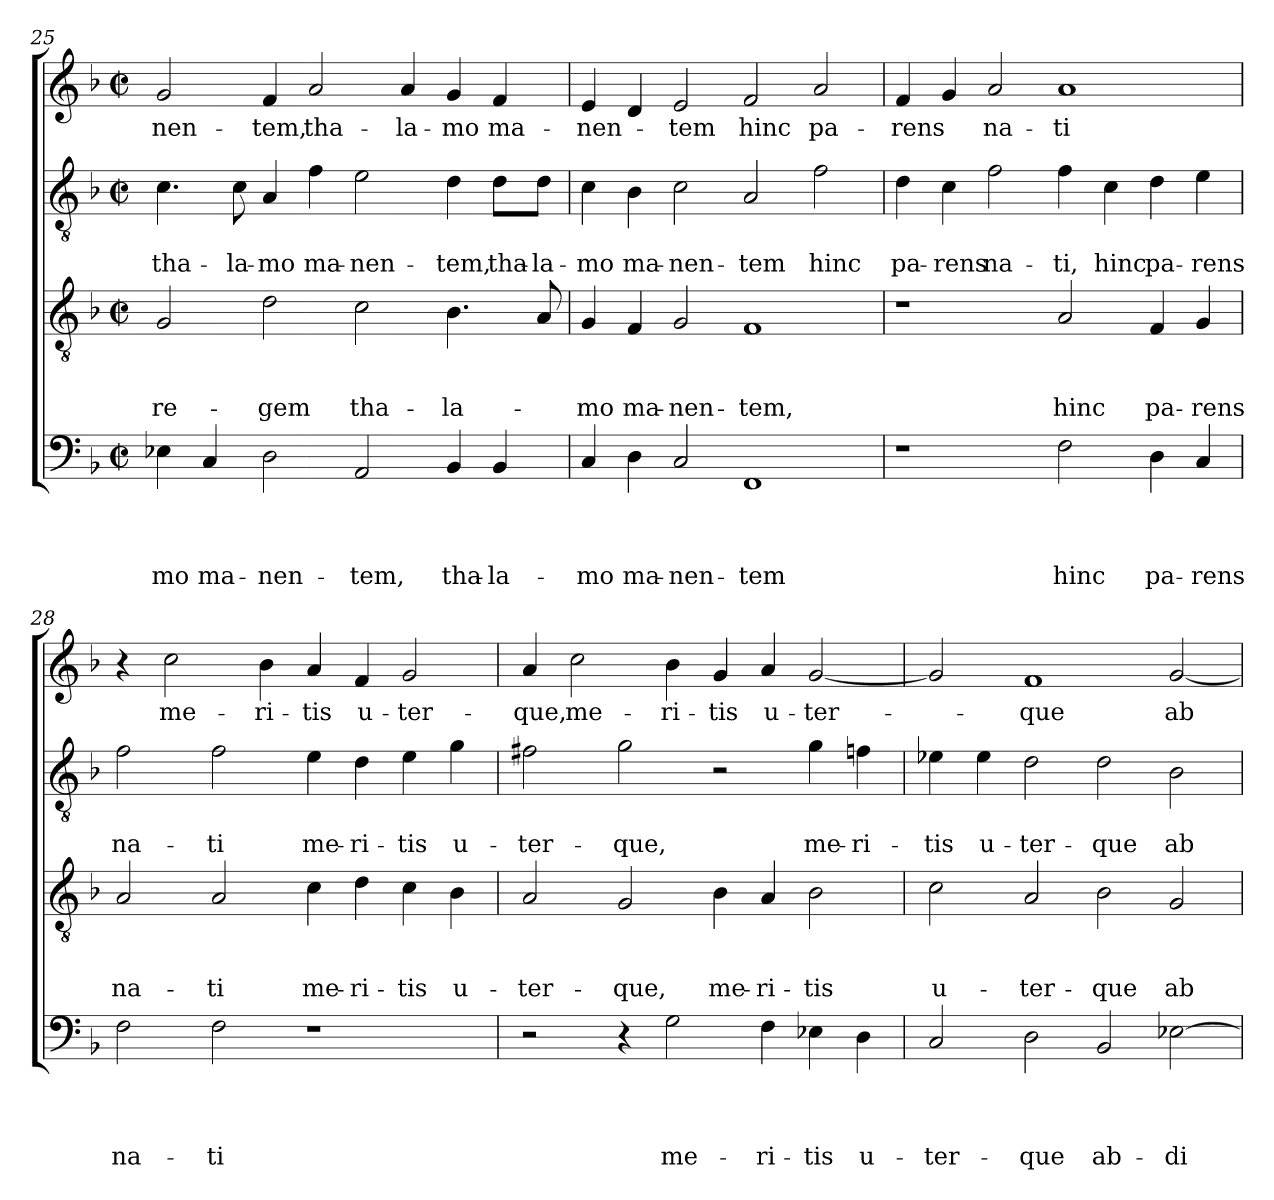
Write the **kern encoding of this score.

**kern	**text	**text	**text	**text	**kern	**text	**text	**text	**kern	**text	**text	**kern	**text
*part4	*part4	*part4	*part4	*part4	*part3	*part3	*part3	*part3	*part2	*part2	*part2	*part1	*part1
*staff4	*staff4	*staff4	*staff4	*staff4	*staff3	*staff3	*staff3	*staff3	*staff2	*staff2	*staff2	*staff1	*staff1
!!LO:LB:g=z
*clefF4	*	*	*	*	*clefGv2	*	*	*	*clefGv2	*	*	*clefG2	*
*k[b-]	*	*	*	*	*k[b-]	*	*	*	*k[b-]	*	*	*k[b-]	*
*F:	*	*	*	*	*F:	*	*	*	*F:	*	*	*F:	*
*M2/2	*	*	*	*	*M2/2	*	*	*	*M2/2	*	*	*M2/2	*
*met(c|)	*	*	*	*	*met(c|)	*	*	*	*met(c|)	*	*	*met(c|)	*
=25	=25	=25	=25	=25	=25	=25	=25	=25	=25	=25	=25	=25	=25
!	!	!	!	!LO:LY:b	!	!	!	!LO:LY:b	!	!	!LO:LY:b	!	!LO:LY:b
4E-X\	.	.	.	-mo	2G/	.	.	re-	4.c\	.	tha-	2g/	-nen-
!	!	!	!	!LO:LY:b	!	!	!	!	!	!	!	!	!
4C/	.	.	.	ma-	.	.	.	.	.	.	.	.	.
!	!	!	!	!	!	!	!	!	!	!	!LO:LY:b	!	!
.	.	.	.	.	.	.	.	.	8c\	.	-la-	.	.
!	!	!	!	!LO:LY:b	!	!	!	!LO:LY:b	!	!	!LO:LY:b	!	!LO:LY:b
2D\	.	.	.	-nen-	2d\	.	.	-gem	4A/	.	-mo	4f/	-tem,
!	!	!	!	!	!	!	!	!	!	!	!LO:LY:b	!	!LO:LY:b
.	.	.	.	.	.	.	.	.	4f\	.	ma-	2a/	tha-
!	!	!	!	!LO:LY:b	!	!	!	!LO:LY:b	!	!	!LO:LY:b	!	!
2AA/	.	.	.	-tem,	2c\	.	.	tha-	2e\	.	-nen-	.	.
!	!	!	!	!	!	!	!	!	!	!	!	!	!LO:LY:b
.	.	.	.	.	.	.	.	.	.	.	.	4a/	-la-
!	!	!	!	!LO:LY:b	!	!	!	!LO:LY:b	!	!	!LO:LY:b	!	!LO:LY:b
4BB-/	.	.	.	tha-	4.B-\	.	.	-la-	4d\	.	-tem,	4g/	-mo
!	!	!	!	!LO:LY:b	!	!	!	!	!	!	!LO:LY:b	!	!LO:LY:b
4BB-/	.	.	.	-la-	.	.	.	.	8d\L	.	tha-	4f/	ma-
!	!	!	!	!	!	!	!	!	!	!	!LO:LY:b	!	!
.	.	.	.	.	8A/	.	.	.	8d\J	.	-la-	.	.
=26	=26	=26	=26	=26	=26	=26	=26	=26	=26	=26	=26	=26	=26
!	!	!	!	!LO:LY:b	!	!	!	!LO:LY:b	!	!	!LO:LY:b	!	!LO:LY:b
4C/	.	.	.	-mo	4G/	.	.	-mo	4c\	.	-mo	4e/	-nen-
!	!	!	!	!LO:LY:b	!	!	!	!LO:LY:b	!	!	!LO:LY:b	!	!
4D\	.	.	.	ma-	4F/	.	.	ma-	4B-\	.	ma-	4d/	.
!	!	!	!	!LO:LY:b	!	!	!	!LO:LY:b	!	!	!LO:LY:b	!	!LO:LY:b
2C/	.	.	.	-nen-	2G/	.	.	-nen-	2c\	.	-nen-	2e/	-tem
!	!	!	!	!LO:LY:b	!	!	!	!LO:LY:b	!	!	!LO:LY:b	!	!LO:LY:b
1FF	.	.	.	-tem	1F	.	.	-tem,	2A/	.	-tem	2f/	hinc
!	!	!	!	!	!	!	!	!	!	!	!LO:LY:b	!	!LO:LY:b
.	.	.	.	.	.	.	.	.	2f\	.	hinc	2a/	pa-
=27	=27	=27	=27	=27	=27	=27	=27	=27	=27	=27	=27	=27	=27
!	!	!	!	!	!	!	!	!	!	!	!LO:LY:b	!	!LO:LY:b
1r	.	.	.	.	1r	.	.	.	4d\	.	pa-	4f/	-rens
!	!	!	!	!	!	!	!	!	!	!	!LO:LY:b	!	!
.	.	.	.	.	.	.	.	.	4c\	.	-rens	4g/	.
!	!	!	!	!	!	!	!	!	!	!	!LO:LY:b	!	!LO:LY:b
.	.	.	.	.	.	.	.	.	2f\	.	na-	2a/	na-
!	!	!	!	!LO:LY:b	!	!	!	!LO:LY:b	!	!	!LO:LY:b	!	!LO:LY:b
2F\	.	.	.	hinc	2A/	.	.	hinc	4f\	.	-ti,	1a	-ti
!	!	!	!	!	!	!	!	!	!	!	!LO:LY:b	!	!
.	.	.	.	.	.	.	.	.	4c\	.	hinc	.	.
!	!	!	!	!LO:LY:b	!	!	!	!LO:LY:b	!	!	!LO:LY:b	!	!
4D\	.	.	.	pa-	4F/	.	.	pa-	4d\	.	pa-	.	.
!	!	!	!	!LO:LY:b	!	!	!	!LO:LY:b	!	!	!LO:LY:b	!	!
4C/	.	.	.	-rens	4G/	.	.	-rens	4e\	.	-rens	.	.
=28	=28	=28	=28	=28	=28	=28	=28	=28	=28	=28	=28	=28	=28
!	!	!	!	!LO:LY:b	!	!	!	!LO:LY:b	!	!	!LO:LY:b	!	!
2F\	.	.	.	na-	2A/	.	.	na-	2f\	.	na-	4r	.
!	!	!	!	!	!	!	!	!	!	!	!	!	!LO:LY:b
.	.	.	.	.	.	.	.	.	.	.	.	2cc\	me-
!	!	!	!	!LO:LY:b	!	!	!	!LO:LY:b	!	!	!LO:LY:b	!	!
2F\	.	.	.	-ti	2A/	.	.	-ti	2f\	.	-ti	.	.
!	!	!	!	!	!	!	!	!	!	!	!	!	!LO:LY:b
.	.	.	.	.	.	.	.	.	.	.	.	4b-\	-ri-
!	!	!	!	!	!	!	!	!LO:LY:b	!	!	!LO:LY:b	!	!LO:LY:b
1r	.	.	.	.	4c\	.	.	me-	4e\	.	me-	4a/	-tis
!	!	!	!	!	!	!	!	!LO:LY:b	!	!	!LO:LY:b	!	!LO:LY:b
.	.	.	.	.	4d\	.	.	-ri-	4d\	.	-ri-	4f/	u-
!	!	!	!	!	!	!	!	!LO:LY:b	!	!	!LO:LY:b	!	!LO:LY:b
.	.	.	.	.	4c\	.	.	-tis	4e\	.	-tis	2g/	-ter-
!	!	!	!	!	!	!	!	!LO:LY:b	!	!	!LO:LY:b	!	!
.	.	.	.	.	4B-\	.	.	u-	4g\	.	u-	.	.
!!LO:LB:g=z
=29	=29	=29	=29	=29	=29	=29	=29	=29	=29	=29	=29	=29	=29
!	!	!	!	!	!	!	!	!LO:LY:b	!	!	!LO:LY:b	!	!LO:LY:b
2r	.	.	.	.	2A/	.	.	-ter-	2f#X\	.	-ter-	4a/	-que,
!	!	!	!	!	!	!	!	!	!	!	!	!	!LO:LY:b
.	.	.	.	.	.	.	.	.	.	.	.	2cc\	me-
!	!	!	!	!	!	!	!	!LO:LY:b	!	!	!LO:LY:b	!	!
4r	.	.	.	.	2G/	.	.	-que,	2g\	.	-que,	.	.
!	!	!	!	!LO:LY:b	!	!	!	!	!	!	!	!	!LO:LY:b
2G\	.	.	.	me-	.	.	.	.	.	.	.	4b-\	-ri-
!	!	!	!	!	!	!	!	!LO:LY:b	!	!	!	!	!LO:LY:b
.	.	.	.	.	4B-\	.	.	me-	2r	.	.	4g/	-tis
!	!	!	!	!LO:LY:b	!	!	!	!LO:LY:b	!	!	!	!	!LO:LY:b
4F\	.	.	.	-ri-	4A/	.	.	-ri-	.	.	.	4a/	u-
!	!	!	!	!LO:LY:b	!	!	!	!LO:LY:b	!	!	!LO:LY:b	!	!LO:LY:b
4E-X\	.	.	.	-tis	2B-\	.	.	-tis	4g\	.	me-	[2g/	-ter-
!	!	!	!	!LO:LY:b	!	!	!	!	!	!	!LO:LY:b	!	!
4D\	.	.	.	u-	.	.	.	.	4fn\	.	-ri-	.	.
=30	=30	=30	=30	=30	=30	=30	=30	=30	=30	=30	=30	=30	=30
!	!	!	!	!LO:LY:b	!	!	!	!LO:LY:b	!	!	!LO:LY:b	!	!
2C/	.	.	.	-ter-	2c\	.	.	u-	4e-X\	.	-tis	2g/]	.
!	!	!	!	!	!	!	!	!	!	!	!LO:LY:b	!	!
.	.	.	.	.	.	.	.	.	4e-\	.	u-	.	.
!	!	!	!	!LO:LY:b	!	!	!	!LO:LY:b	!	!	!LO:LY:b	!	!LO:LY:b
2D\	.	.	.	-que	2A/	.	.	-ter-	2d\	.	-ter-	1f	-que
!	!	!	!	!LO:LY:b	!	!	!	!LO:LY:b	!	!	!LO:LY:b	!	!
2BB-/	.	.	.	ab-	2B-\	.	.	-que	2d\	.	-que	.	.
!	!	!	!	!LO:LY:b	!	!	!	!LO:LY:b	!	!	!LO:LY:b	!	!LO:LY:b
[2E-\	.	.	.	-di-	2G/	.	.	ab-	2B-\	.	ab-	[2g/	ab-
=	=	=	=	=	=	=	=	=	=	=	=	=	=
*-	*-	*-	*-	*-	*-	*-	*-	*-	*-	*-	*-	*-	*-
